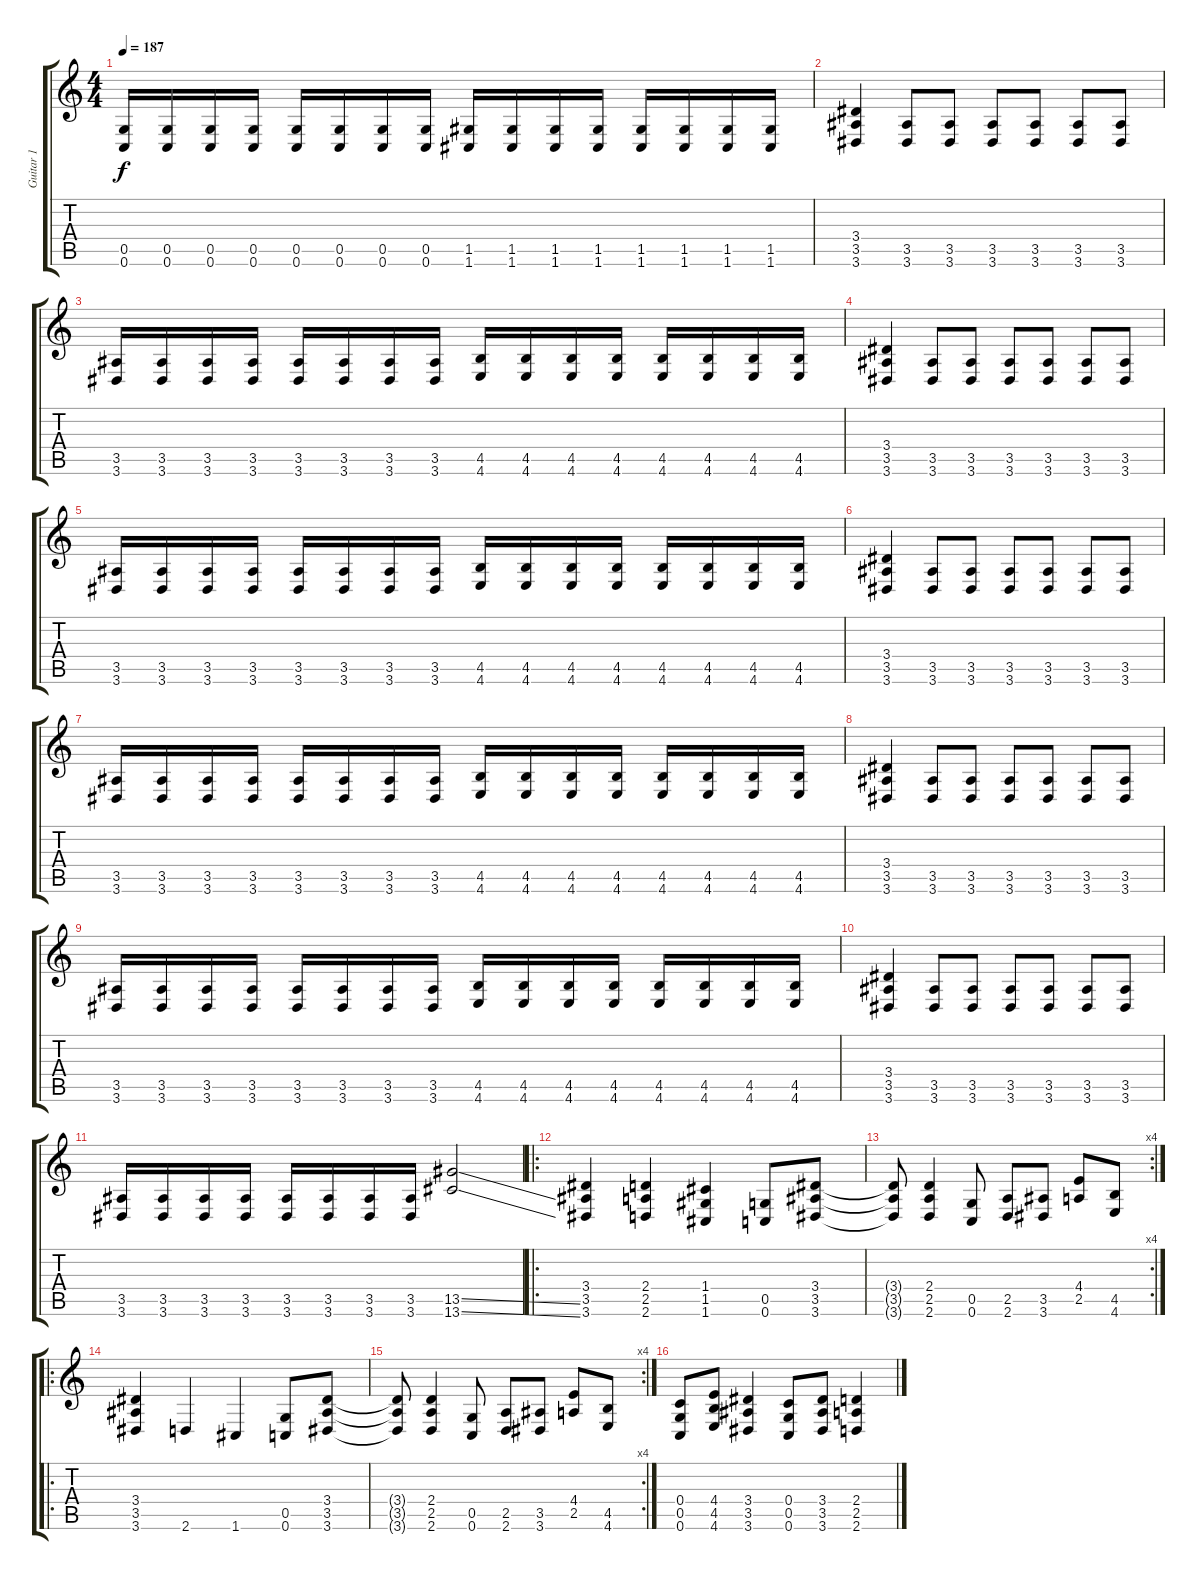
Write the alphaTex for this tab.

\track ("Guitar 1" "Guitar 1") {instrument distortionguitar}
\staff {score tabs}
\tuning (D4 A3 F3 C3 G2 C2) {hide}
\ts (4 4)
\tempo 187
\clef g2
\ks c
(0.5 0.6).16{dy f} (0.5 0.6).16 (0.5 0.6).16 (0.5 0.6).16 (0.5 0.6).16 (0.5 0.6).16 (0.5 0.6).16 (0.5 0.6).16 (1.5 1.6).16 (1.5 1.6).16 (1.5 1.6).16 (1.5 1.6).16 (1.5 1.6).16 (1.5 1.6).16 (1.5 1.6).16 (1.5 1.6).16 |
(3.4 3.5 3.6).4 (3.5 3.6).8 (3.5 3.6).8 (3.5 3.6).8 (3.5 3.6).8 (3.5 3.6).8 (3.5 3.6).8 |
(3.5 3.6).16 (3.5 3.6).16 (3.5 3.6).16 (3.5 3.6).16 (3.5 3.6).16 (3.5 3.6).16 (3.5 3.6).16 (3.5 3.6).16 (4.5 4.6).16 (4.5 4.6).16 (4.5 4.6).16 (4.5 4.6).16 (4.5 4.6).16 (4.5 4.6).16 (4.5 4.6).16 (4.5 4.6).16 |
(3.4 3.5 3.6).4 (3.5 3.6).8 (3.5 3.6).8 (3.5 3.6).8 (3.5 3.6).8 (3.5 3.6).8 (3.5 3.6).8 |
(3.5 3.6).16 (3.5 3.6).16 (3.5 3.6).16 (3.5 3.6).16 (3.5 3.6).16 (3.5 3.6).16 (3.5 3.6).16 (3.5 3.6).16 (4.5 4.6).16 (4.5 4.6).16 (4.5 4.6).16 (4.5 4.6).16 (4.5 4.6).16 (4.5 4.6).16 (4.5 4.6).16 (4.5 4.6).16 |
(3.4 3.5 3.6).4 (3.5 3.6).8 (3.5 3.6).8 (3.5 3.6).8 (3.5 3.6).8 (3.5 3.6).8 (3.5 3.6).8 |
(3.5 3.6).16 (3.5 3.6).16 (3.5 3.6).16 (3.5 3.6).16 (3.5 3.6).16 (3.5 3.6).16 (3.5 3.6).16 (3.5 3.6).16 (4.5 4.6).16 (4.5 4.6).16 (4.5 4.6).16 (4.5 4.6).16 (4.5 4.6).16 (4.5 4.6).16 (4.5 4.6).16 (4.5 4.6).16 |
(3.4 3.5 3.6).4 (3.5 3.6).8 (3.5 3.6).8 (3.5 3.6).8 (3.5 3.6).8 (3.5 3.6).8 (3.5 3.6).8 |
(3.5 3.6).16 (3.5 3.6).16 (3.5 3.6).16 (3.5 3.6).16 (3.5 3.6).16 (3.5 3.6).16 (3.5 3.6).16 (3.5 3.6).16 (4.5 4.6).16 (4.5 4.6).16 (4.5 4.6).16 (4.5 4.6).16 (4.5 4.6).16 (4.5 4.6).16 (4.5 4.6).16 (4.5 4.6).16 |
(3.4 3.5 3.6).4 (3.5 3.6).8 (3.5 3.6).8 (3.5 3.6).8 (3.5 3.6).8 (3.5 3.6).8 (3.5 3.6).8 |
(3.5 3.6).16 (3.5 3.6).16 (3.5 3.6).16 (3.5 3.6).16 (3.5 3.6).16 (3.5 3.6).16 (3.5 3.6).16 (3.5 3.6).16 (13.5{ss} 13.6{ss}).2 |
\ro
(3.4 3.5 3.6).4 (2.4 2.5 2.6).4 (1.4 1.5 1.6).4 (0.5 0.6).8 (3.4 3.5 3.6).8 |
\rc 4
(3.4{t} 3.5{t} 3.6{t}).8 (2.4 2.5 2.6).4 (0.5 0.6).8 (2.5 2.6).8 (3.5 3.6).8 (4.4 2.5).8 (4.5 4.6).8 |
\ro
(3.4 3.5 3.6).4 2.6.4 1.6.4 (0.5 0.6).8 (3.4 3.5 3.6).8 |
\rc 4
(3.4{t} 3.5{t} 3.6{t}).8 (2.4 2.5 2.6).4 (0.5 0.6).8 (2.5 2.6).8 (3.5 3.6).8 (4.4 2.5).8 (4.5 4.6).8 |
(0.4 0.5 0.6).8 (4.4 4.5 4.6).8 (3.4 3.5 3.6).4 (0.4 0.5 0.6).8 (3.4 3.5 3.6).8 (2.4 2.5 2.6).4
